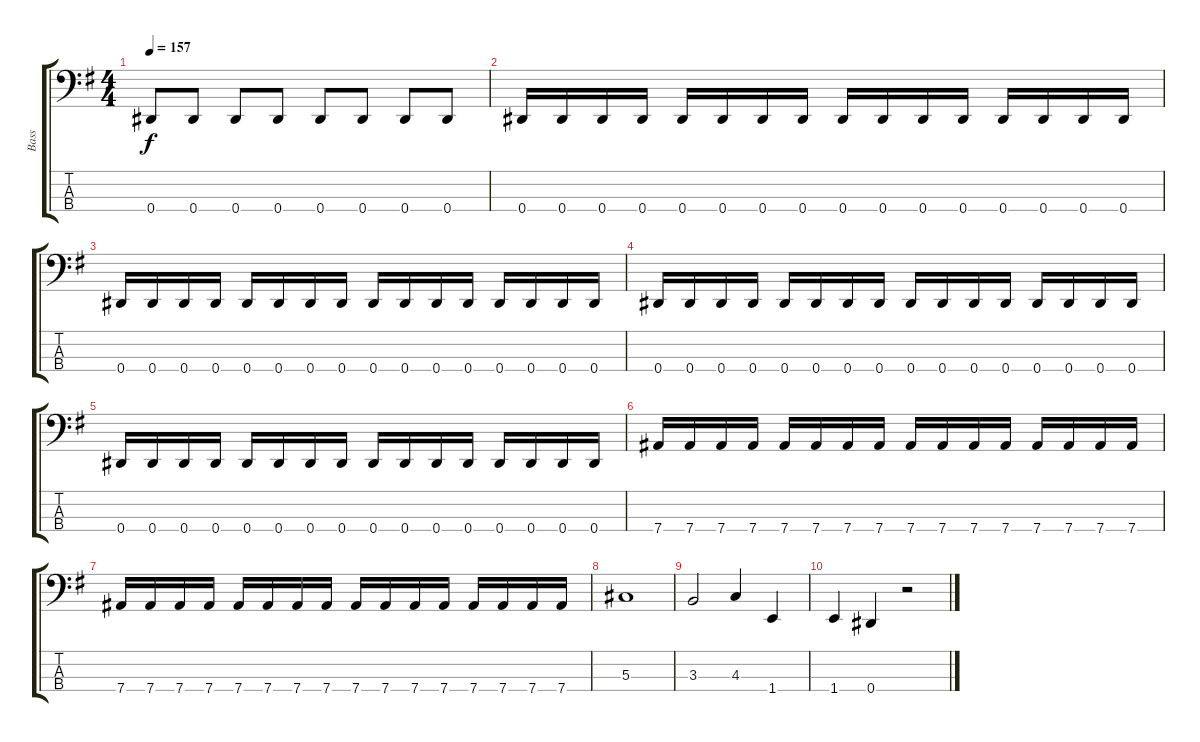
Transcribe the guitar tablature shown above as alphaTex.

\track ("Bass" "Bass") {instrument electricbasspick}
\staff {score tabs}
\tuning (Gb2 Db2 Ab1 Eb1) {hide}
\ts (4 4)
\tempo 157
\clef f4
\ks eminor
0.4.8{dy f} 0.4.8 0.4.8 0.4.8 0.4.8 0.4.8 0.4.8 0.4.8 |
0.4.16 0.4.16 0.4.16 0.4.16 0.4.16 0.4.16 0.4.16 0.4.16 0.4.16 0.4.16 0.4.16 0.4.16 0.4.16 0.4.16 0.4.16 0.4.16 |
0.4.16 0.4.16 0.4.16 0.4.16 0.4.16 0.4.16 0.4.16 0.4.16 0.4.16 0.4.16 0.4.16 0.4.16 0.4.16 0.4.16 0.4.16 0.4.16 |
0.4.16 0.4.16 0.4.16 0.4.16 0.4.16 0.4.16 0.4.16 0.4.16 0.4.16 0.4.16 0.4.16 0.4.16 0.4.16 0.4.16 0.4.16 0.4.16 |
0.4.16 0.4.16 0.4.16 0.4.16 0.4.16 0.4.16 0.4.16 0.4.16 0.4.16 0.4.16 0.4.16 0.4.16 0.4.16 0.4.16 0.4.16 0.4.16 |
7.4.16 7.4.16 7.4.16 7.4.16 7.4.16 7.4.16 7.4.16 7.4.16 7.4.16 7.4.16 7.4.16 7.4.16 7.4.16 7.4.16 7.4.16 7.4.16 |
7.4.16 7.4.16 7.4.16 7.4.16 7.4.16 7.4.16 7.4.16 7.4.16 7.4.16 7.4.16 7.4.16 7.4.16 7.4.16 7.4.16 7.4.16 7.4.16 |
5.3.1 |
3.3.2 4.3.4 1.4.4 |
1.4.4 0.4.4 r.2
